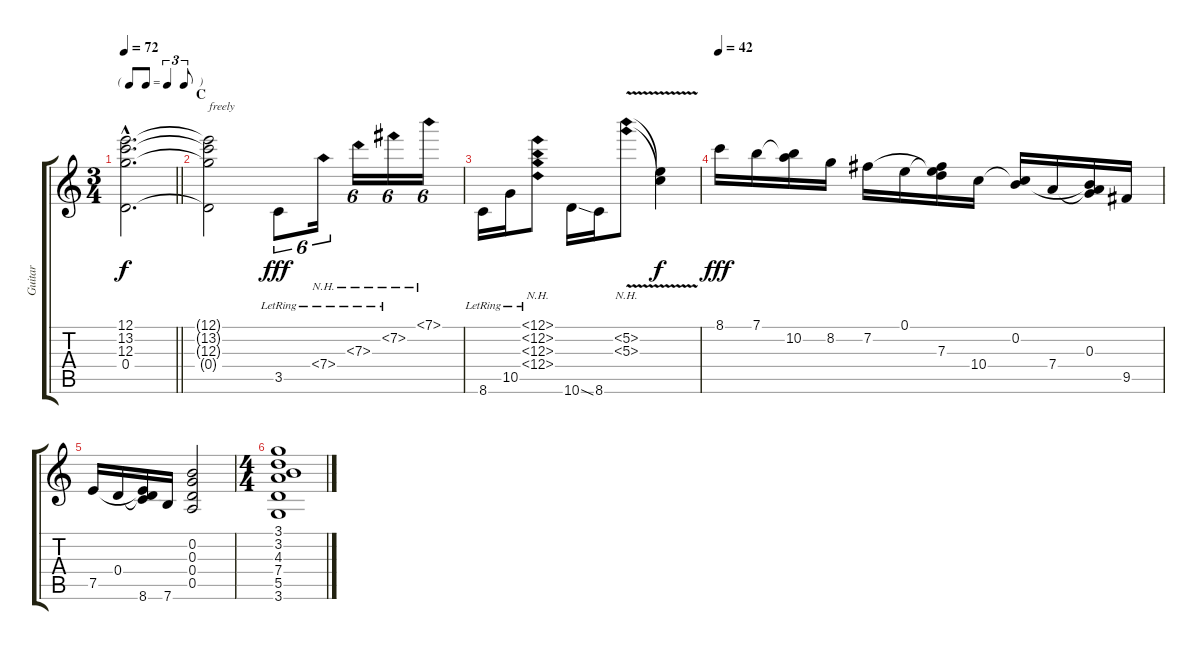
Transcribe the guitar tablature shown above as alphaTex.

\track ("Guitar" "Guitar") {instrument electricguitarclean}
\staff {score tabs}
\tuning (E4 B3 G3 D3 A2 E2) {hide}
\ts (3 4)
\tf triplet8th
\tempo 72
\clef g2
\barLineRight lightlight
\ks c
(12.1{hac t} 13.2{hac t} 12.3{hac t} 0.4{hac t}).2{d dy f} |
\section ("" "C")
(12.1{t} 13.2{t} 12.3{t} 0.4{t}).2{txt "freely"} 3.5{lr}.8{tu (6 4) dy fff} 7.4{nh lr}.16{tu (6 4)} 7.3{nh lr}.16{tu (6 4)} 7.2{nh lr}.16{tu (6 4)} 7.1{nh}.16{tu (6 4)} |
8.6{lr}.16 10.5{lr}.16 (12.1{nh lr} 12.2{nh lr} 12.3{nh lr} 12.4{nh lr}).8 10.6{ss}.16 8.6.16 (5.2{nh v} 5.3{nh v}).8 (5.2{t} 5.3{t}).4{dy f} |
\tempo 42
8.1.16{dy fff} 7.1.16 (7.1{t} 10.2).16 8.2.16 7.2.16 0.1.16 (0.1{t} 7.2{t} 7.3).16 10.4.16 (0.2 10.4{t}).16 7.4.16 (0.2{t} 0.3 7.4{t}).16 9.5.16 |
7.5.16 0.4.16 (0.4{t} 7.5{t} 8.6).16 7.6.16 (0.2 0.3 0.4 0.5).2 |
\ts (4 4)
(3.1 3.2 4.3 7.4 5.5 3.6).1
